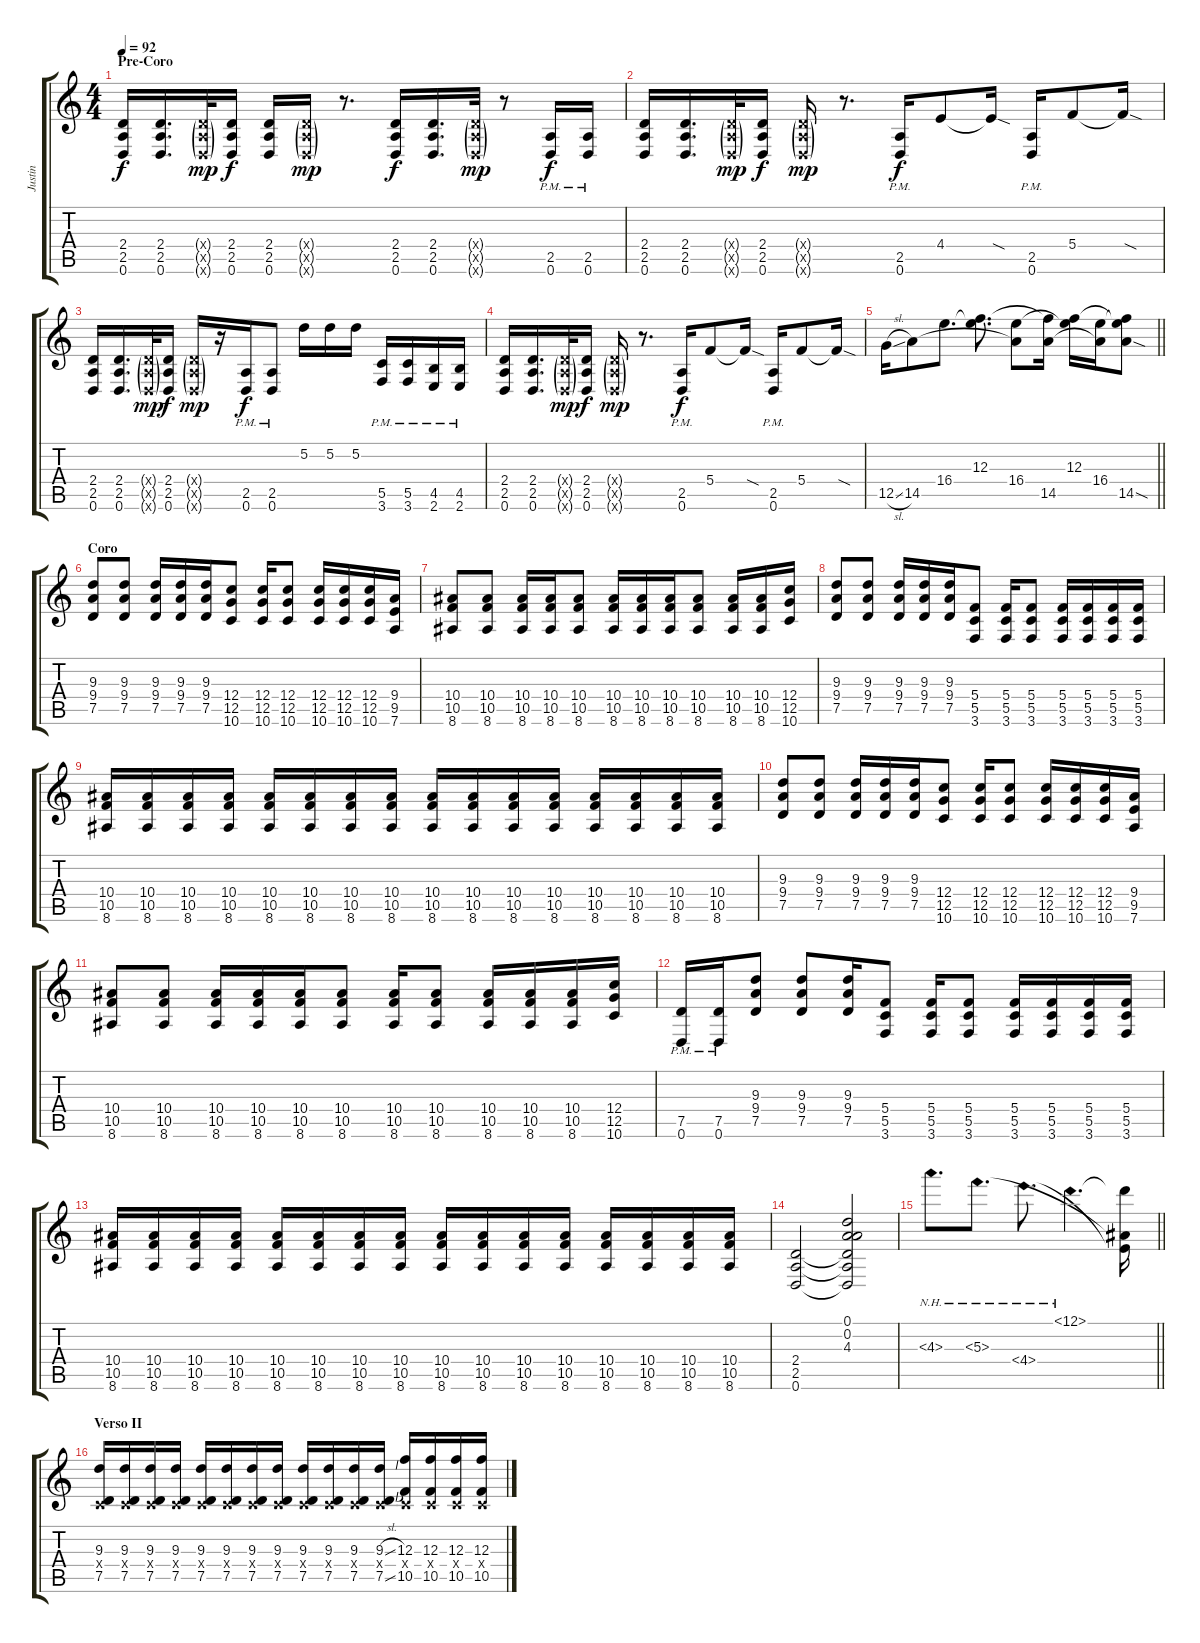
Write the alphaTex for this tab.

\track ("Justin" "Justin") {instrument distortionguitar}
\staff {score tabs}
\tuning (D4 A3 F3 C3 G2 D2) {hide}
\ts (4 4)
\section ("" "Pre-Coro")
\tempo 92
\clef g2
\ks c
(2.4 2.5 0.6).16{dy f} (2.4 2.5 0.6).16{d} (2.4{g x} 2.5{g x} 0.6{g x}).32{dy mp} (2.4 2.5 0.6).16{dy f} (2.4 2.5 0.6).16 (2.4{g x} 2.5{g x} 0.6{g x}).16{dy mp} r.8{d} (2.4 2.5 0.6).16{dy f} (2.4 2.5 0.6).16{d} (2.4{g x} 2.5{g x} 0.6{g x}).32{dy mp} r.8 (2.5{pm} 0.6{pm}).16{dy f} (2.5{pm} 0.6{pm}).16 |
(2.4 2.5 0.6).16 (2.4 2.5 0.6).16{d} (2.4{g x} 2.5{g x} 0.6{g x}).32{dy mp} (2.4 2.5 0.6).16{dy f} (2.4{g x} 2.5{g x} 0.6{g x}).16{dy mp} r.8{d} (2.5{pm} 0.6{pm}).16{dy f} 4.4.8 4.4{sod t}.16 (2.5{pm} 0.6{pm}).16 5.4.8 5.4{sod t}.16 |
(2.4 2.5 0.6).16 (2.4 2.5 0.6).16{d} (2.4{g x} 2.5{g x} 0.6{g x}).32{dy mp} (2.4 2.5 0.6).16{dy f} (2.4{g x} 2.5{g x} 0.6{g x}).16{dy mp} r.16 (2.5{pm} 0.6{pm}).16{dy f} (2.5{pm} 0.6{pm}).8 5.2.16 5.2.16 5.2.16 (5.5{pm} 3.6{pm}).16 (5.5{pm} 3.6{pm}).16 (4.5{pm} 2.6{pm}).16 (4.5{pm} 2.6{pm}).16 |
(2.4 2.5 0.6).16 (2.4 2.5 0.6).16{d} (2.4{g x} 2.5{g x} 0.6{g x}).32{dy mp} (2.4 2.5 0.6).16{dy f} (2.4{g x} 2.5{g x} 0.6{g x}).16{dy mp} r.8{d} (2.5{pm} 0.6{pm}).16{dy f} 5.4.8 5.4{sod t}.16 (2.5{pm} 0.6{pm}).16 5.4.8 5.4{sod t}.16 |
\barLineRight lightlight
12.5{sl}.16 14.5.8 16.4.8{d} (12.3 16.4{t}).8{d} (16.4 14.5{t}).8 (12.3{t} 14.5).16 (12.3 16.4{t}).16 (16.4 14.5{t}).16 (12.3{t} 16.4{t} 14.5{sod}).8 |
\section ("" "Coro")
(9.3 9.4 7.5).8 (9.3 9.4 7.5).8 (9.3 9.4 7.5).16 (9.3 9.4 7.5).16 (9.3 9.4 7.5).16 (12.4 12.5 10.6).8 (12.4 12.5 10.6).16 (12.4 12.5 10.6).8 (12.4 12.5 10.6).16 (12.4 12.5 10.6).16 (12.4 12.5 10.6).16 (9.4 9.5 7.6).16 |
(10.4 10.5 8.6).8 (10.4 10.5 8.6).8 (10.4 10.5 8.6).16 (10.4 10.5 8.6).16 (10.4 10.5 8.6).8 (10.4 10.5 8.6).16 (10.4 10.5 8.6).16 (10.4 10.5 8.6).16 (10.4 10.5 8.6).8 (10.4 10.5 8.6).16 (10.4 10.5 8.6).16 (12.4 12.5 10.6).16 |
(9.3 9.4 7.5).8 (9.3 9.4 7.5).8 (9.3 9.4 7.5).16 (9.3 9.4 7.5).16 (9.3 9.4 7.5).16 (5.4 5.5 3.6).8 (5.4 5.5 3.6).16 (5.4 5.5 3.6).8 (5.4 5.5 3.6).16 (5.4 5.5 3.6).16 (5.4 5.5 3.6).16 (5.4 5.5 3.6).16 |
(10.4 10.5 8.6).16 (10.4 10.5 8.6).16 (10.4 10.5 8.6).16 (10.4 10.5 8.6).16 (10.4 10.5 8.6).16 (10.4 10.5 8.6).16 (10.4 10.5 8.6).16 (10.4 10.5 8.6).16 (10.4 10.5 8.6).16 (10.4 10.5 8.6).16 (10.4 10.5 8.6).16 (10.4 10.5 8.6).16 (10.4 10.5 8.6).16 (10.4 10.5 8.6).16 (10.4 10.5 8.6).16 (10.4 10.5 8.6).16 |
(9.3 9.4 7.5).8 (9.3 9.4 7.5).8 (9.3 9.4 7.5).16 (9.3 9.4 7.5).16 (9.3 9.4 7.5).16 (12.4 12.5 10.6).8 (12.4 12.5 10.6).16 (12.4 12.5 10.6).8 (12.4 12.5 10.6).16 (12.4 12.5 10.6).16 (12.4 12.5 10.6).16 (9.4 9.5 7.6).16 |
(10.4 10.5 8.6).8 (10.4 10.5 8.6).8 (10.4 10.5 8.6).16 (10.4 10.5 8.6).16 (10.4 10.5 8.6).16 (10.4 10.5 8.6).8 (10.4 10.5 8.6).16 (10.4 10.5 8.6).8 (10.4 10.5 8.6).16 (10.4 10.5 8.6).16 (10.4 10.5 8.6).16 (12.4 12.5 10.6).16 |
(7.5{pm} 0.6{pm}).16 (7.5{pm} 0.6{pm}).16 (9.3 9.4 7.5).8 (9.3 9.4 7.5).8 (9.3 9.4 7.5).16 (5.4 5.5 3.6).8 (5.4 5.5 3.6).16 (5.4 5.5 3.6).8 (5.4 5.5 3.6).16 (5.4 5.5 3.6).16 (5.4 5.5 3.6).16 (5.4 5.5 3.6).16 |
(10.4 10.5 8.6).16 (10.4 10.5 8.6).16 (10.4 10.5 8.6).16 (10.4 10.5 8.6).16 (10.4 10.5 8.6).16 (10.4 10.5 8.6).16 (10.4 10.5 8.6).16 (10.4 10.5 8.6).16 (10.4 10.5 8.6).16 (10.4 10.5 8.6).16 (10.4 10.5 8.6).16 (10.4 10.5 8.6).16 (10.4 10.5 8.6).16 (10.4 10.5 8.6).16 (10.4 10.5 8.6).16 (10.4 10.5 8.6).16 |
(2.4 2.5 0.6).2 (0.1 0.2 4.3 2.4{t} 2.5{t} 0.6{t}).2 |
\barLineRight lightlight
4.3{nh}.8{d} 5.3{nh}.8{d} 4.4{nh}.8{d} 12.1{nh}.4{d} (12.1{t} 5.3{t} 4.4{t}).16 |
\section ("" "Verso II")
(9.3 0.4{x} 7.5).16 (9.3 0.4{x} 7.5).16 (9.3 0.4{x} 7.5).16 (9.3 0.4{x} 7.5).16 (9.3 0.4{x} 7.5).16 (9.3 0.4{x} 7.5).16 (9.3 0.4{x} 7.5).16 (9.3 0.4{x} 7.5).16 (9.3 0.4{x} 7.5).16 (9.3 0.4{x} 7.5).16 (9.3 0.4{x} 7.5).16 (9.3{sl} 0.4{x} 7.5{sl}).16 (12.3 0.4{x} 10.5).16 (12.3 0.4{x} 10.5).16 (12.3 0.4{x} 10.5).16 (12.3 0.4{x} 10.5).16
